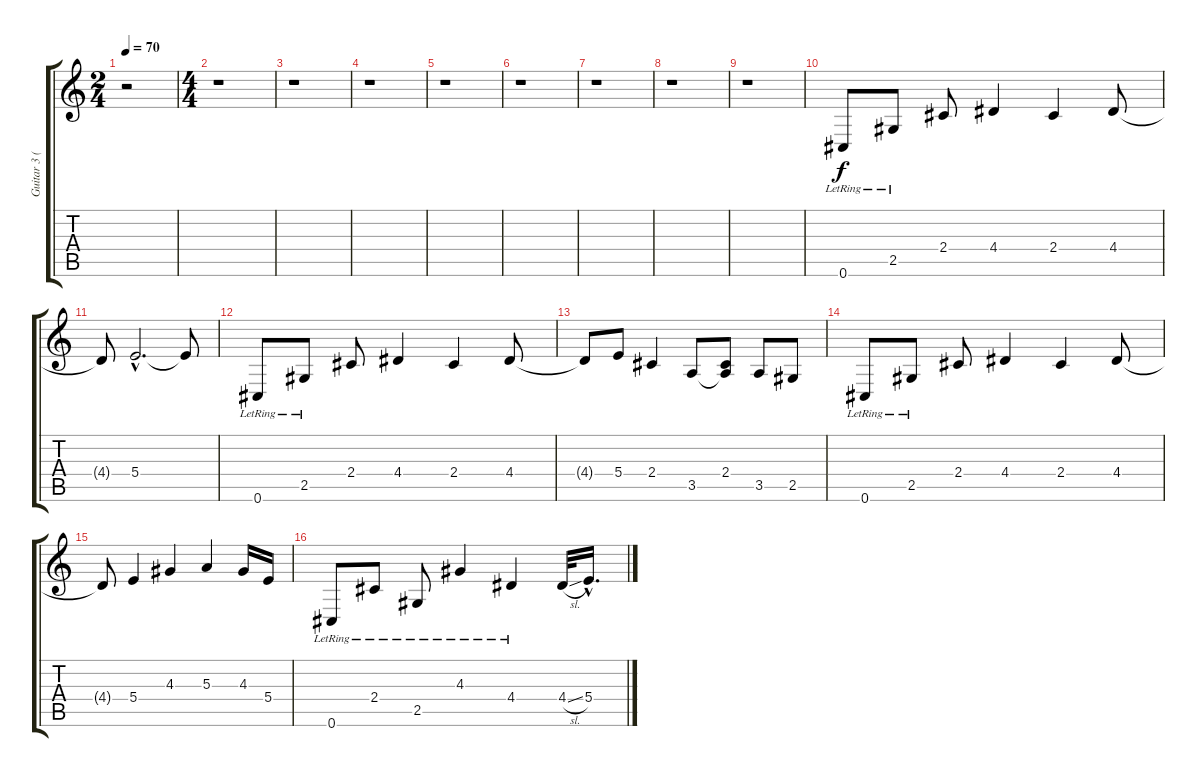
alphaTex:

\track ("Guitar 3 (Clean)" "Guitar 3 (") {instrument electricguitarclean}
\staff {score tabs}
\tuning (Db4 Ab3 E3 B2 Gb2 Db2) {hide}
\ts (2 4)
\tempo 70
\clef g2
\ks c
r.2{dy f instrument electricguitarclean} |
\ts (4 4)
r.1 |
r.1 |
r.1 |
r.1 |
r.1 |
r.1 |
r.1 |
r.1 |
0.6{lr}.8 2.5{lr}.8 2.4.8 4.4.4 2.4.4 4.4.8 |
4.4{t}.8 5.4{hac}.2{d} 5.4{t}.8 |
0.6{lr}.8 2.5{lr}.8 2.4.8 4.4.4 2.4.4 4.4.8 |
4.4{t}.8 5.4.8 2.4.4 3.5.8 (2.4 3.5{t}).8 3.5.8 2.5.8 |
0.6{lr}.8 2.5{lr}.8 2.4.8 4.4.4 2.4.4 4.4.8 |
4.4{t}.8 5.4.4 4.3.4 5.3.4 4.3.16 5.4.16 |
0.6{lr}.8 2.4{lr}.8 2.5{lr}.8 4.3{lr}.4 4.4{lr}.4 4.4{sl}.32 5.4{hac}.16{d}
